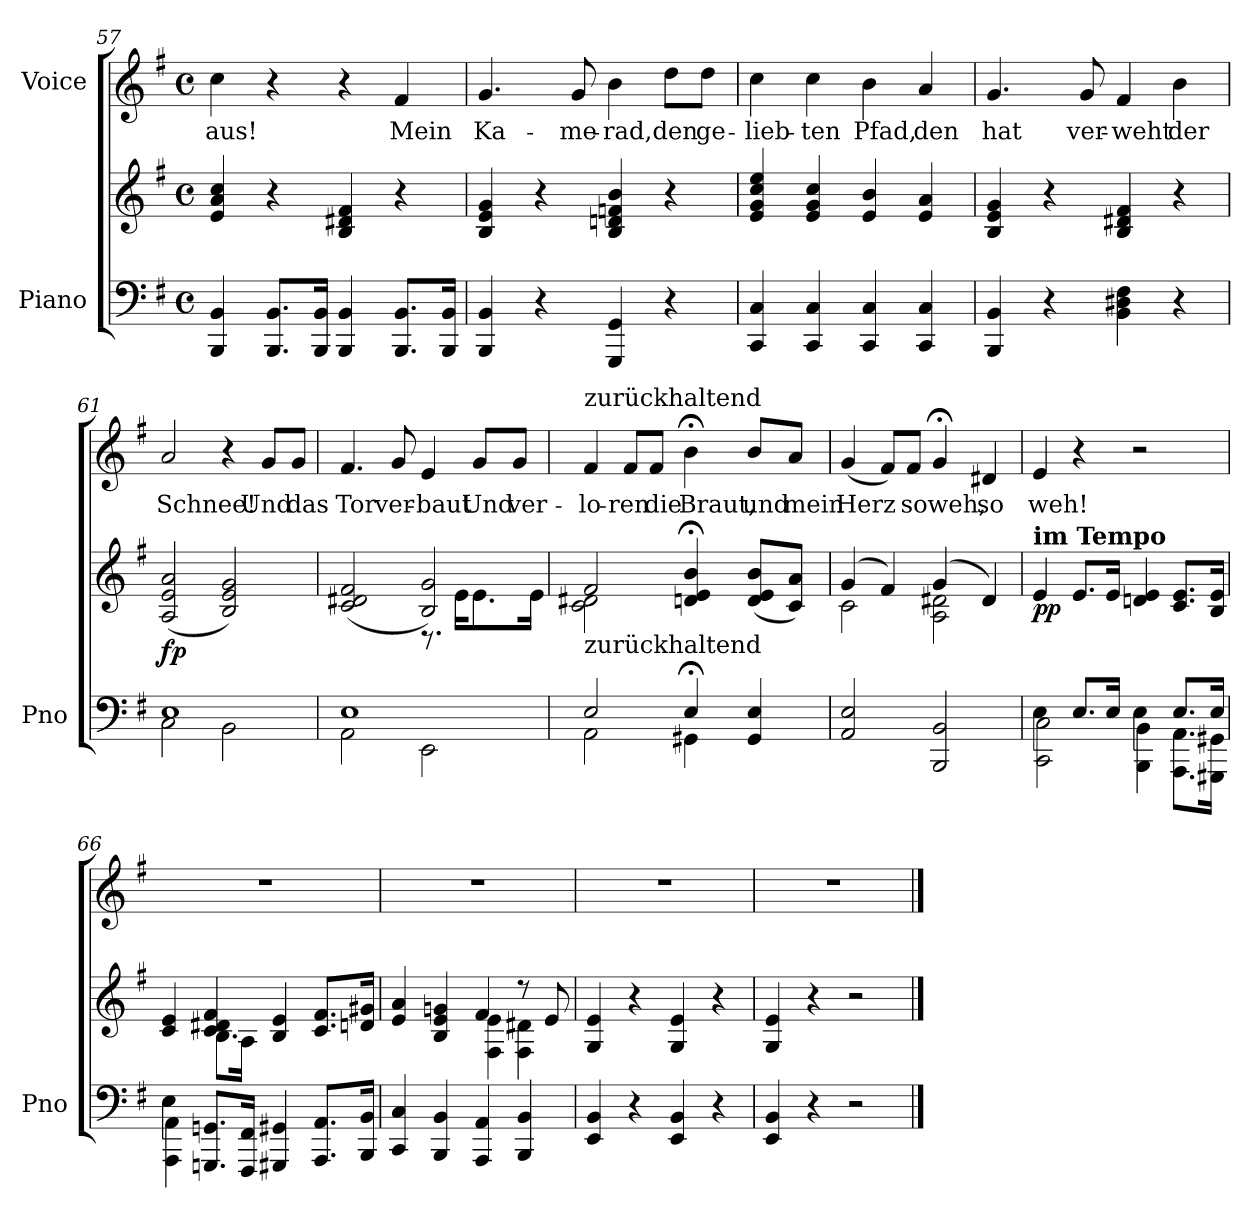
**kern	**kern	**dynam	**kern	**text
*part2	*part2	*part2	*part1	*part1
*staff3	*staff2	*staff2/3	*staff1	*staff1
*I"Piano	*	*	*I"Voice	*
*I'Pno	*	*	*	*
*clefF4	*clefG2	*	*clefG2	*
*k[f#]	*k[f#]	*	*k[f#]	*
*M4/4	*M4/4	*	*M4/4	*
*met(c)	*met(c)	*	*met(c)	*
=57	=57	=57	=57	=57
!	!	!	!	!LO:LY:b
4BBB/ 4BB/	4e/ 4a/ 4cc/	.	4cc\	aus!
8.BBB/ 8.BB/L	4r	.	4r	.
16BBB/ 16BB/Jk	.	.	.	.
4BBB/ 4BB/	4B/ 4d#X/ 4f#/	.	4r	.
!	!	!	!	!LO:LY:b
8.BBB/ 8.BB/L	4r	.	4f#/	Mein
16BBB/ 16BB/Jk	.	.	.	.
!!LO:LB:g=z
=58	=58	=58	=58	=58
!	!	!	!	!LO:LY:b
4BBB/ 4BB/	4B/ 4e/ 4g/	.	4.g/	Ka-
4r	4r	.	.	.
!	!	!	!	!LO:LY:b
.	.	.	8g/	-me-
!	!	!	!	!LO:LY:b
4GGG/ 4GG/	4B/ 4dn/ 4fn/ 4b/	.	4b\	-rad,
!	!	!	!	!LO:LY:b
4r	4r	.	8dd\L	den
!	!	!	!	!LO:LY:b
.	.	.	8dd\J	ge-
!!LO:LB:g=z
=59	=59	=59	=59	=59
!	!	!	!	!LO:LY:b
4CC/ 4C/	4e/ 4g/ 4cc/ 4ee/	.	4cc\	-lieb-
!	!	!	!	!LO:LY:b
4CC/ 4C/	4e/ 4g/ 4cc/	.	4cc\	-ten
!	!	!	!	!LO:LY:b
4CC/ 4C/	4e/ 4b/	.	4b\	Pfad,
!	!	!	!	!LO:LY:b
4CC/ 4C/	4e/ 4a/	.	4a/	den
=60	=60	=60	=60	=60
!	!	!	!	!LO:LY:b
4BBB/ 4BB/	4B/ 4e/ 4g/	.	4.g/	hat
4r	4r	.	.	.
!	!	!	!	!LO:LY:b
.	.	.	8g/	ver-
!	!	!	!	!LO:LY:b
4BB\ 4D#X\ 4F#\	4B/ 4d#X/ 4f#/	.	4f#/	-weht
!	!	!	!	!LO:LY:b
4r	4r	.	4b\	der
=61	=61	=61	=61	=61
*^	*	*	*	*
!	!	!	!LO:DY:b	!	!LO:LY:b
1E	2C\	(>2A/ 2e/ 2a/	fp	2a/	Schnee!
.	2BB\	2B/ 2e/ 2g/)	.	4r	.
!	!	!	!	!	!LO:LY:b
.	.	.	.	8g/L	Und
!	!	!	!	!	!LO:LY:b
.	.	.	.	8g/J	das
=62	=62	=62	=62	=62	=62
*	*	*^	*	*	*
!	!	!	!	!	!	!LO:LY:b
1E	2AA\	(>2c/ 2d#X/ 2f#/	2ryy	.	4.f#/	Tor
!	!	!	!	!	!	!LO:LY:b
.	.	.	.	.	8g/	ver-
!	!	!	!	!	!	!LO:LY:b
.	2EE\	2B/ 2g/)	8.r	.	4e/	-baut
.	.	.	16e\KL	.	.	.
!	!	!	!	!	!	!LO:LY:b
.	.	.	8.e\	.	8g/L	Und
!	!	!	!	!	!	!LO:LY:b
.	.	.	.	.	8g/J	ver-
.	.	.	16e\Jk	.	.	.
=63	=63	=63	=63	=63	=63	=63
!	!	!	!	!	!LO:TX:a:t=zurückhaltend	!
!	!	!LO:TX:b:t=zurückhaltend	!	!	!	!
!	!	!	!	!	!	!LO:LY:b
2E/	2AA\	2f#/	2c\ 2d#X\	.	4f#/	-lo-
!	!	!	!	!	!	!LO:LY:b
.	.	.	.	.	8f#/L	-ren
!	!	!	!	!	!	!LO:LY:b
.	.	.	.	.	8f#/J	die
!	!	!	!	!	!	!LO:LY:b
4E;</	4GG#X\	4dn/;< 4e/;< 4b/;<	2ryy	.	4b;<\	Braut,
!	!	!	!	!	!	!LO:LY:b
4GG#/ 4E/	4ryy	(8d/ 8e/ 8b/L	.	.	8b/L	und
!	!	!	!	!	!	!LO:LY:b
.	.	8c/ 8a/J)	.	.	8a/J	mein
*v	*v	*	*	*	*	*
!!LO:LB:g=z
=64	=64	=64	=64	=64	=64
!	!	!	!	!	!LO:LY:b
2AA/ 2E/	(4g/	2c\	.	(4g/	Herz
.	4f#/)	.	.	8f#/L)	.
!	!	!	!	!	!LO:LY:b
.	.	.	.	8f#/J	so
!	!	!	!	!	!LO:LY:b
2BBB/ 2BB/	(4g/	2A\ 2d#X\	.	4g;</	weh,
!	!	!	!	!	!LO:LY:b
.	4d#/)	.	.	4d#X/	so
*	*v	*v	*	*	*
=65	=65	=65	=65	=65
*^	*	*	*	*
!	!	!LO:TX:a:B:t=im Tempo	!	!	!
!	!	!	!LO:DY:b	!	!LO:LY:b
4E\	2CC\ 2C\	4e/	pp	4e/	weh!
8.E/L	.	8.e/L	.	4r	.
16E/Jk	.	16e/Jk	.	.	.
4E\	4BBB\ 4BB\	4dn/ 4e/	.	2r	.
8.E/L	8.AAA\ 8.AA\L	8.c/ 8.e/L	.	.	.
16E/Jk	16GGG#X\ 16GG#X\Jk	16B/ 16e/Jk	.	.	.
=66	=66	=66	=66	=66	=66
*	*	*^	*	*	*
4E\	4AAA\ 4AA\	4c/ 4e/	4ryy	.	1r	.
2.ryy	8.GGGn/ 8.GGn/L	4c/ 4d#X/ 4f#/	8.B\L	.	.	.
.	16FFF#/ 16FF#/Jk	.	16A\Jk	.	.	.
.	4GGG#X/ 4GG#X/	4B/ 4e/	2ryy	.	.	.
.	8.AAA/ 8.AA/L	8.c/ 8.f#/L	.	.	.	.
.	16BBB/ 16BB/Jk	16dn/ 16g#X/Jk	.	.	.	.
*v	*v	*	*	*	*	*
=67	=67	=67	=67	=67	=67
4CC/ 4C/	4e/ 4a/	2ryy	.	1r	.
4BBB/ 4BB/	4B/ 4e/ 4gn/	.	.	.	.
4AAA/ 4AA/	4f#/	4F#\ 4e\	.	.	.
4BBB/ 4BB/	8r	4F#\ 4d#X\	.	.	.
.	8e/	.	.	.	.
*	*v	*v	*	*	*
=68	=68	=68	=68	=68
4EE/ 4BB/	4G/ 4e/	.	1r	.
4r	4r	.	.	.
4EE/ 4BB/	4G/ 4e/	.	.	.
4r	4r	.	.	.
=69	=69	=69	=69	=69
4EE/ 4BB/	4G/ 4e/	.	1r	.
4r	4r	.	.	.
2r	2r	.	.	.
==	==	==	==	==
*-	*-	*-	*-	*-
